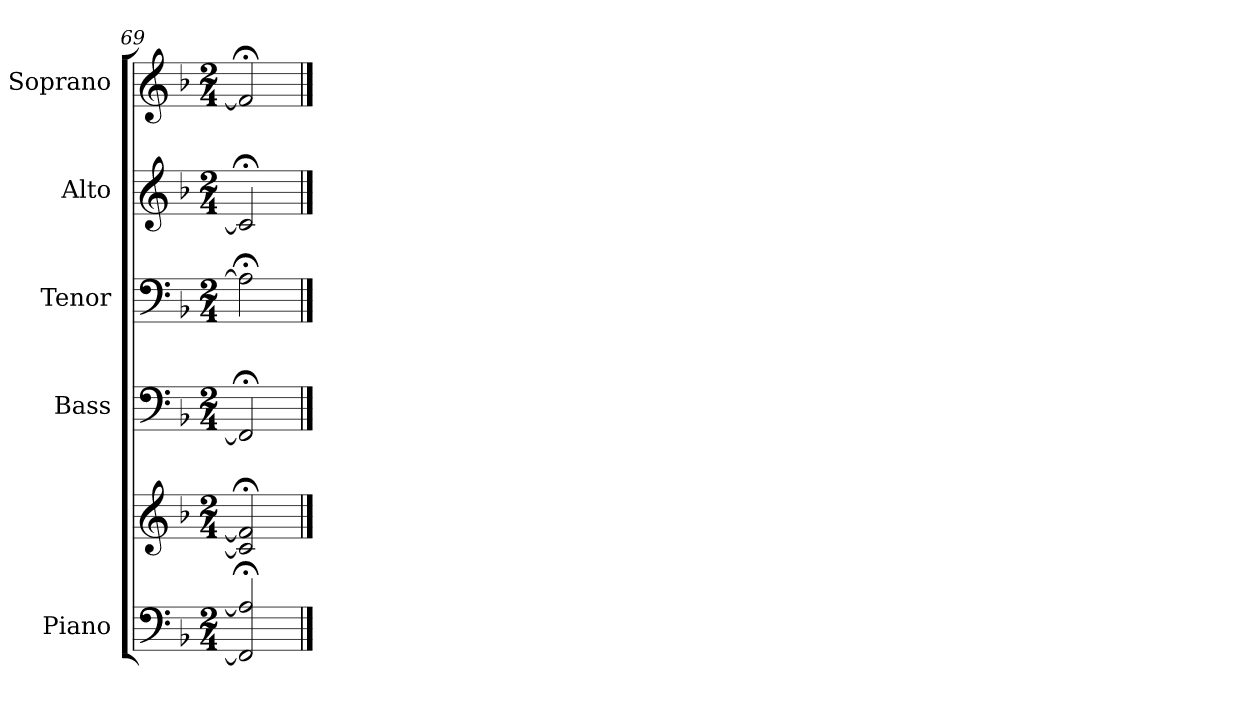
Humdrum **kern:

**kern	**kern	**kern	**kern	**kern	**kern
*part5	*part5	*part4	*part3	*part2	*part1
*staff6	*staff5	*staff4	*staff3	*staff2	*staff1
*I"Piano	*	*I"Bass	*I"Tenor	*I"Alto	*I"Soprano
*I'Pno.	*	*I'B.	*I'T.	*I'A.	*I'S.
!!LO:PB:g=z
*clefF4	*clefG2	*clefF4	*clefF4	*clefG2	*clefG2
*k[b-]	*k[b-]	*k[b-]	*k[b-]	*k[b-]	*k[b-]
*F:	*F:	*F:	*F:	*F:	*F:
*M2/4	*M2/4	*M2/4	*M2/4	*M2/4	*M2/4
=69	=69	=69	=69	=69	=69
2FFi/]; 2Ai];	2ci/]; 2fi];	2FF;i/]	2A;i\]	2c;i/]	2f;i/]
==	==	==	==	==	==
*-	*-	*-	*-	*-	*-
